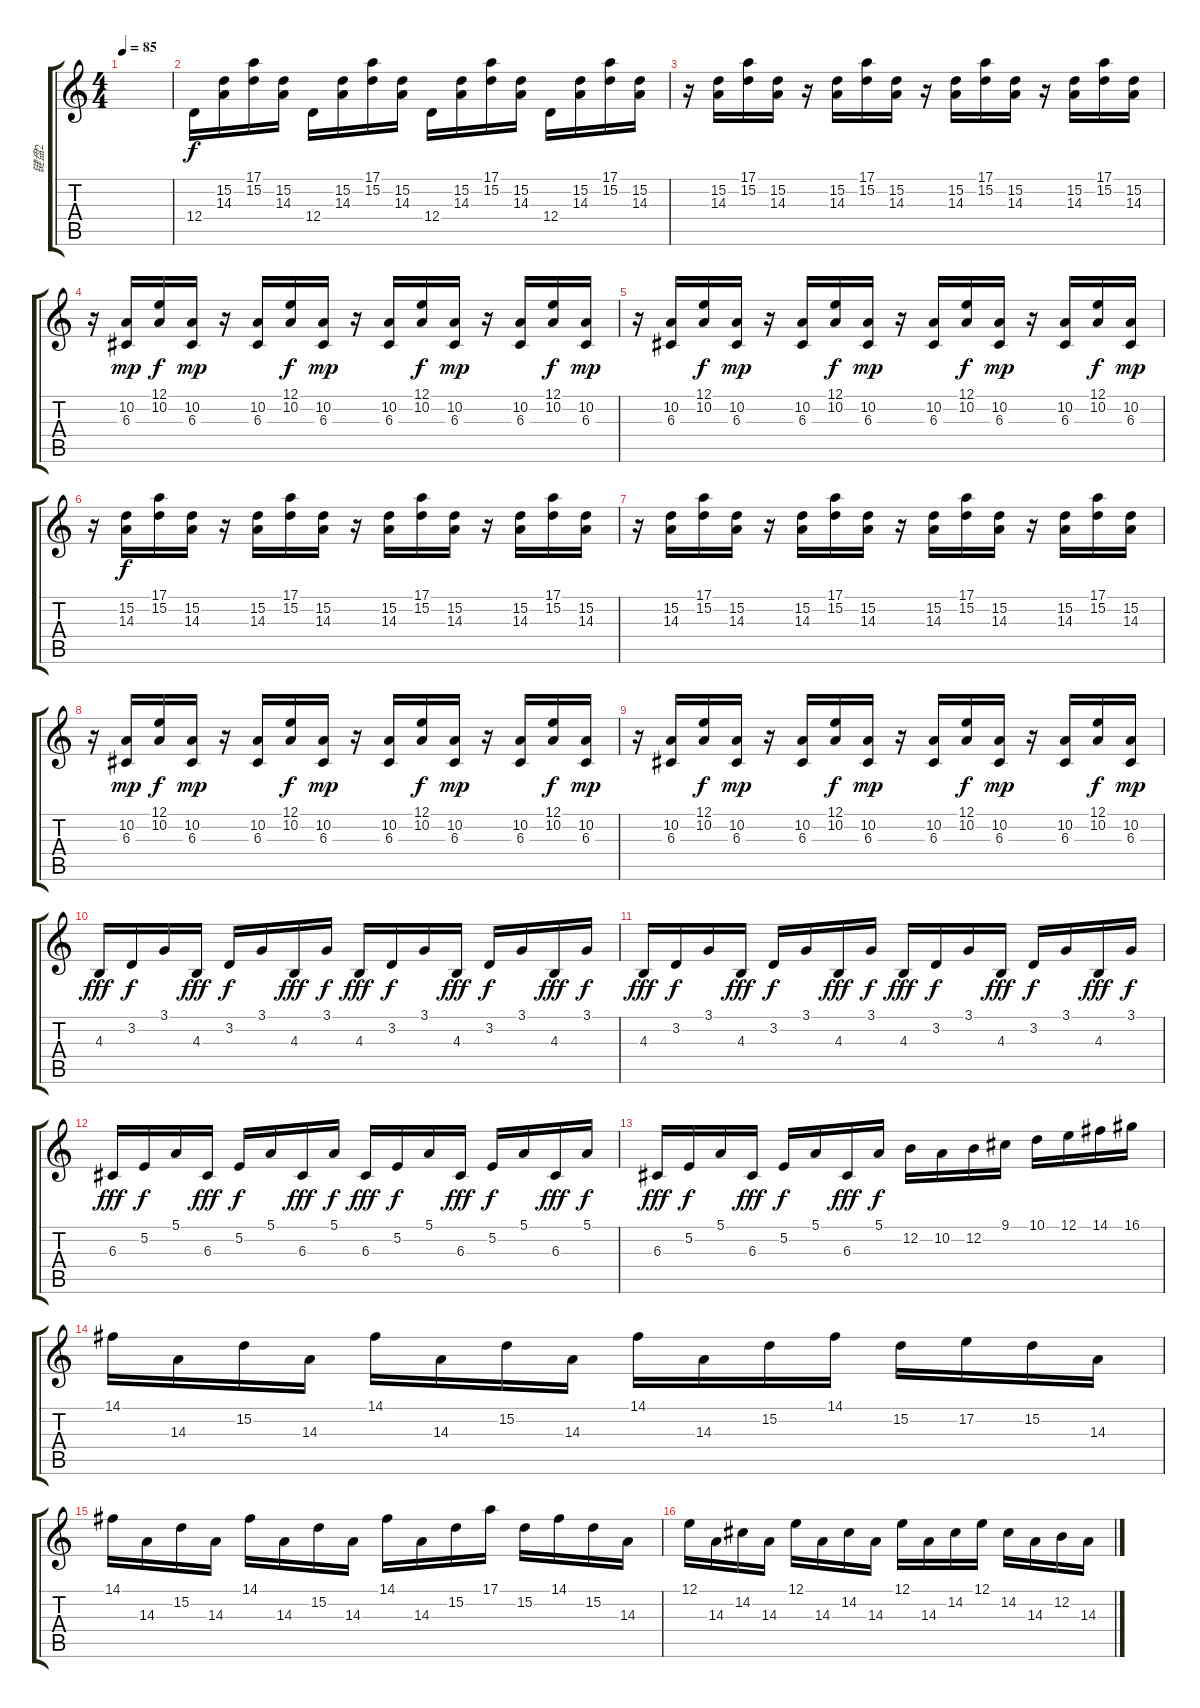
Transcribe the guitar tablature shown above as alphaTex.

\track ("键盘2" "键盘2") {instrument panflute}
\staff {score tabs}
\tuning (E4 B3 G3 D3 A2 E2) {hide}
\ts (4 4)
\tempo 85
\clef g2
\ks c
|
12.4.16{dy f volume 10 instrument honkytonkpiano} (15.2 14.3).16 (17.1 15.2).16 (15.2 14.3).16 12.4.16 (15.2 14.3).16 (17.1 15.2).16 (15.2 14.3).16 12.4.16 (15.2 14.3).16 (17.1 15.2).16 (15.2 14.3).16 12.4.16 (15.2 14.3).16 (17.1 15.2).16 (15.2 14.3).16 |
r.16 (15.2 14.3).16 (17.1 15.2).16 (15.2 14.3).16 r.16 (15.2 14.3).16 (17.1 15.2).16 (15.2 14.3).16 r.16 (15.2 14.3).16 (17.1 15.2).16 (15.2 14.3).16 r.16 (15.2 14.3).16 (17.1 15.2).16 (15.2 14.3).16 |
r.16 (10.2 6.3).16{dy mp} (12.1 10.2).16{dy f} (10.2 6.3).16{dy mp} r.16 (10.2 6.3).16 (12.1 10.2).16{dy f} (10.2 6.3).16{dy mp} r.16 (10.2 6.3).16 (12.1 10.2).16{dy f} (10.2 6.3).16{dy mp} r.16 (10.2 6.3).16 (12.1 10.2).16{dy f} (10.2 6.3).16{dy mp} |
r.16 (10.2 6.3).16 (12.1 10.2).16{dy f} (10.2 6.3).16{dy mp} r.16 (10.2 6.3).16 (12.1 10.2).16{dy f} (10.2 6.3).16{dy mp} r.16 (10.2 6.3).16 (12.1 10.2).16{dy f} (10.2 6.3).16{dy mp} r.16 (10.2 6.3).16 (12.1 10.2).16{dy f} (10.2 6.3).16{dy mp} |
r.16 (15.2 14.3).16{dy f} (17.1 15.2).16 (15.2 14.3).16 r.16 (15.2 14.3).16 (17.1 15.2).16 (15.2 14.3).16 r.16 (15.2 14.3).16 (17.1 15.2).16 (15.2 14.3).16 r.16 (15.2 14.3).16 (17.1 15.2).16 (15.2 14.3).16 |
r.16 (15.2 14.3).16 (17.1 15.2).16 (15.2 14.3).16 r.16 (15.2 14.3).16 (17.1 15.2).16 (15.2 14.3).16 r.16 (15.2 14.3).16 (17.1 15.2).16 (15.2 14.3).16 r.16 (15.2 14.3).16 (17.1 15.2).16 (15.2 14.3).16 |
r.16 (10.2 6.3).16{dy mp} (12.1 10.2).16{dy f} (10.2 6.3).16{dy mp} r.16 (10.2 6.3).16 (12.1 10.2).16{dy f} (10.2 6.3).16{dy mp} r.16 (10.2 6.3).16 (12.1 10.2).16{dy f} (10.2 6.3).16{dy mp} r.16 (10.2 6.3).16 (12.1 10.2).16{dy f} (10.2 6.3).16{dy mp} |
r.16 (10.2 6.3).16 (12.1 10.2).16{dy f} (10.2 6.3).16{dy mp} r.16 (10.2 6.3).16 (12.1 10.2).16{dy f} (10.2 6.3).16{dy mp} r.16 (10.2 6.3).16 (12.1 10.2).16{dy f} (10.2 6.3).16{dy mp} r.16 (10.2 6.3).16 (12.1 10.2).16{dy f} (10.2 6.3).16{dy mp} |
4.3.16{dy fff volume 8 instrument accordion} 3.2.16{dy f} 3.1.16 4.3.16{dy fff} 3.2.16{dy f} 3.1.16 4.3.16{dy fff} 3.1.16{dy f} 4.3.16{dy fff} 3.2.16{dy f} 3.1.16 4.3.16{dy fff} 3.2.16{dy f} 3.1.16 4.3.16{dy fff} 3.1.16{dy f} |
4.3.16{dy fff} 3.2.16{dy f} 3.1.16 4.3.16{dy fff} 3.2.16{dy f} 3.1.16 4.3.16{dy fff} 3.1.16{dy f} 4.3.16{dy fff} 3.2.16{dy f} 3.1.16 4.3.16{dy fff} 3.2.16{dy f} 3.1.16 4.3.16{dy fff} 3.1.16{dy f} |
6.3.16{dy fff} 5.2.16{dy f} 5.1.16 6.3.16{dy fff} 5.2.16{dy f} 5.1.16 6.3.16{dy fff} 5.1.16{dy f} 6.3.16{dy fff} 5.2.16{dy f} 5.1.16 6.3.16{dy fff} 5.2.16{dy f} 5.1.16 6.3.16{dy fff} 5.1.16{dy f} |
6.3.16{dy fff} 5.2.16{dy f} 5.1.16 6.3.16{dy fff} 5.2.16{dy f} 5.1.16 6.3.16{dy fff} 5.1.16{dy f} 12.2.16 10.2.16 12.2.16 9.1.16 10.1.16 12.1.16 14.1.16 16.1.16 |
14.1.16{volume 11 instrument sitar} 14.3.16 15.2.16 14.3.16 14.1.16 14.3.16 15.2.16 14.3.16 14.1.16 14.3.16 15.2.16 14.1.16 15.2.16 17.2.16 15.2.16 14.3.16 |
14.1.16 14.3.16 15.2.16 14.3.16 14.1.16 14.3.16 15.2.16 14.3.16 14.1.16 14.3.16 15.2.16 17.1.16 15.2.16 14.1.16 15.2.16 14.3.16 |
12.1.16 14.3.16 14.2.16 14.3.16 12.1.16 14.3.16 14.2.16 14.3.16 12.1.16 14.3.16 14.2.16 12.1.16 14.2.16 14.3.16 12.2.16 14.3.16
